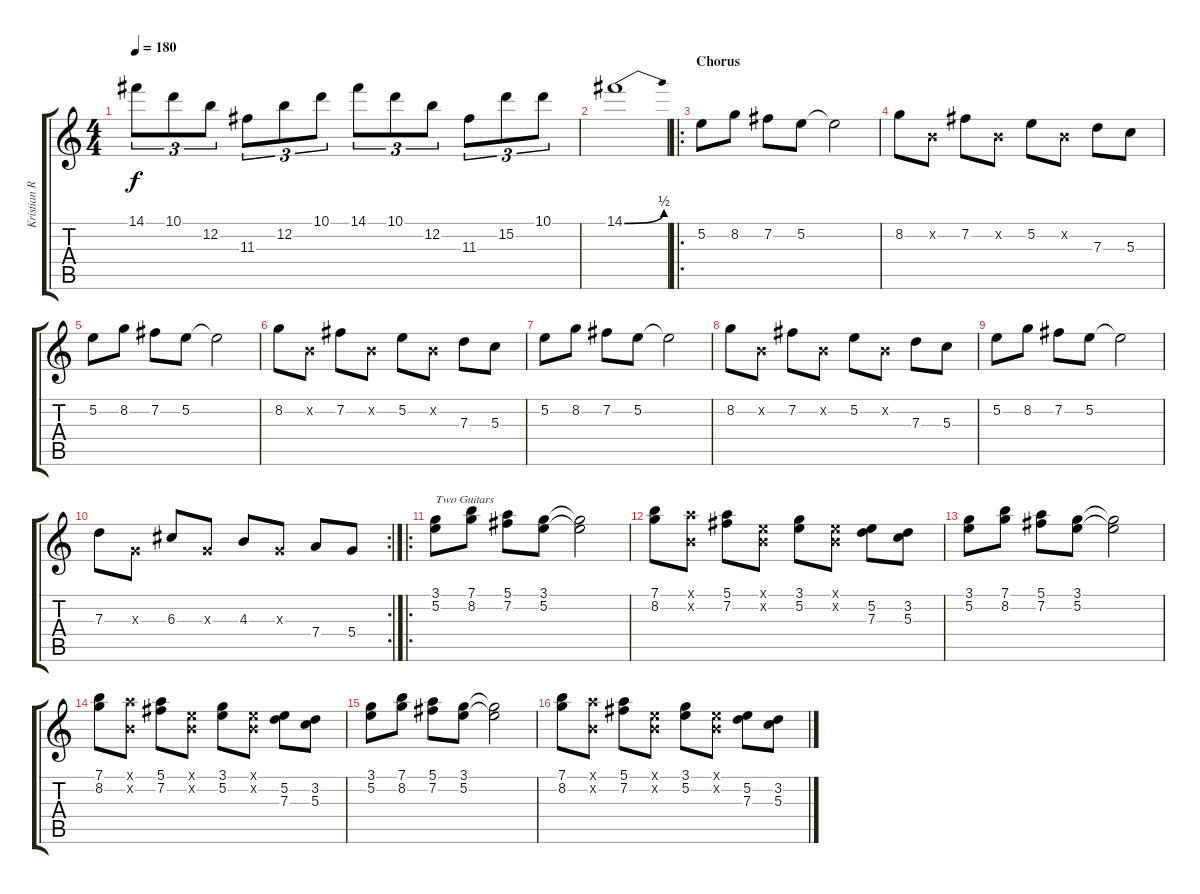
\track ("Kristian Ranta" "Kristian R") {instrument distortionguitar}
\staff {score tabs}
\tuning (E4 B3 G3 D3 A2 E2) {hide}
\ts (4 4)
\tempo 180
\clef g2
\ks c
14.1.8{tu (3 2) dy f} 10.1.8{tu (3 2)} 12.2.8{tu (3 2)} 11.3.8{tu (3 2)} 12.2.8{tu (3 2)} 10.1.8{tu (3 2)} 14.1.8{tu (3 2)} 10.1.8{tu (3 2)} 12.2.8{tu (3 2)} 11.3.8{tu (3 2)} 15.2.8{tu (3 2)} 10.1.8{tu (3 2)} |
14.1{be (bend 0 0 60 2)}.1 |
\ro
\section ("" "Chorus")
5.2.8{volume 12} 8.2.8 7.2.8 5.2.8 5.2{t}.2 |
8.2.8 0.2{x}.8 7.2.8 0.2{x}.8 5.2.8 0.2{x}.8 7.3.8 5.3.8 |
5.2.8 8.2.8 7.2.8 5.2.8 5.2{t}.2 |
8.2.8 0.2{x}.8 7.2.8 0.2{x}.8 5.2.8 0.2{x}.8 7.3.8 5.3.8 |
5.2.8 8.2.8 7.2.8 5.2.8 5.2{t}.2 |
8.2.8 0.2{x}.8 7.2.8 0.2{x}.8 5.2.8 0.2{x}.8 7.3.8 5.3.8 |
5.2.8 8.2.8 7.2.8 5.2.8 5.2{t}.2 |
\rc 2
7.3.8 0.3{x}.8 6.3.8 0.3{x}.8 4.3.8 0.3{x}.8 7.4.8 5.4.8 |
\ro
(3.1 5.2).8{txt "Two Guitars"} (7.1 8.2).8 (5.1 7.2).8 (3.1 5.2).8 (3.1{t} 5.2{t}).2 |
(7.1 8.2).8 (5.1{x} 0.2{x}).8 (5.1 7.2).8 (0.1{x} 0.2{x}).8 (3.1 5.2).8 (0.1{x} 0.2{x}).8 (5.2 7.3).8 (3.2 5.3).8 |
(3.1 5.2).8 (7.1 8.2).8 (5.1 7.2).8 (3.1 5.2).8 (3.1{t} 5.2{t}).2 |
(7.1 8.2).8 (5.1{x} 0.2{x}).8 (5.1 7.2).8 (0.1{x} 0.2{x}).8 (3.1 5.2).8 (0.1{x} 0.2{x}).8 (5.2 7.3).8 (3.2 5.3).8 |
(3.1 5.2).8 (7.1 8.2).8 (5.1 7.2).8 (3.1 5.2).8 (3.1{t} 5.2{t}).2 |
(7.1 8.2).8 (5.1{x} 0.2{x}).8 (5.1 7.2).8 (0.1{x} 0.2{x}).8 (3.1 5.2).8 (0.1{x} 0.2{x}).8 (5.2 7.3).8 (3.2 5.3).8
